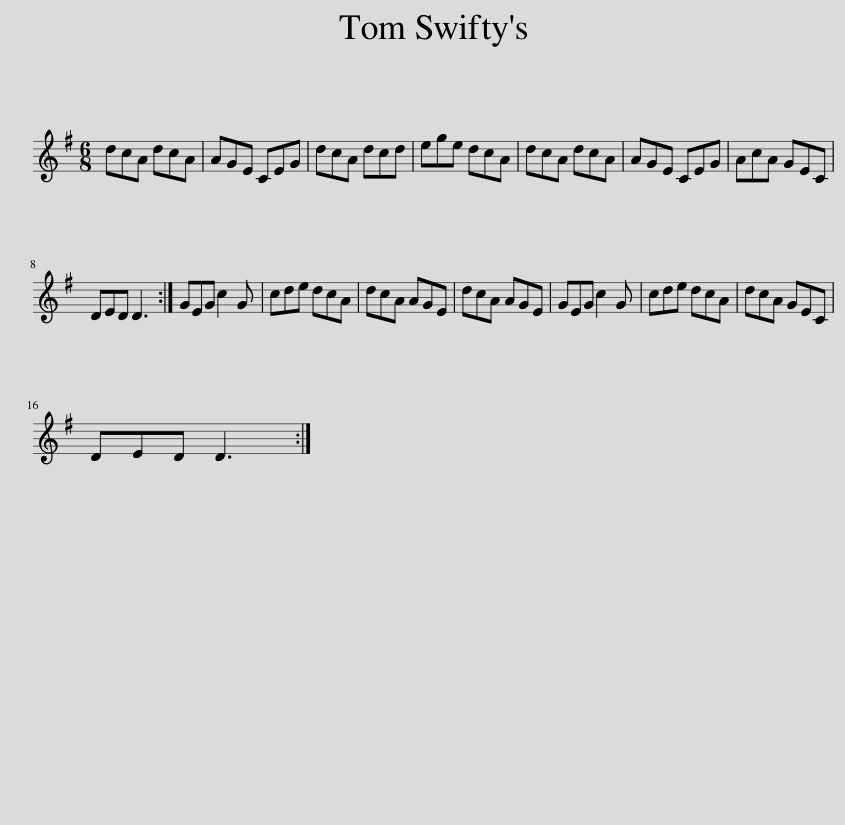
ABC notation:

X:1
L:1/8
M:6/8
I:linebreak $
K:G
V:1 treble
V:1
 dcA dcA | AGE CEG | dcA dcd | ege dcA | dcA dcA | %5
 AGE CEG | AcA GEC |$ DED D3 :| GEG c2 G | cde dcA | %10
 dcA AGE | dcA AGE | GEG c2 G | cde dcA | dcA GEC |$ %15
 DED D3 :| %16
